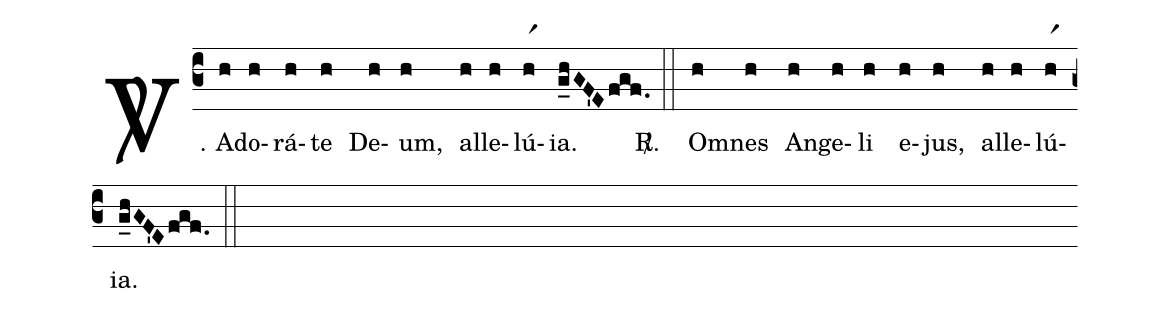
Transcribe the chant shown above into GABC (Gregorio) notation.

%%
(c3)
<sp>V/</sp>. {A}(h)do(h)rá(h)te(h) De(h)um,(h) al(h)le(h)lú(hr1)ia.(g_hGF'Efgf.) <sp>R/</sp>.(::)

Om(h)nes(h) An(h)ge(h)li(h) e(h)jus,(h) al(h)le(h)lú(hr1)ia.(g_hGF'Efgf.) (::)
